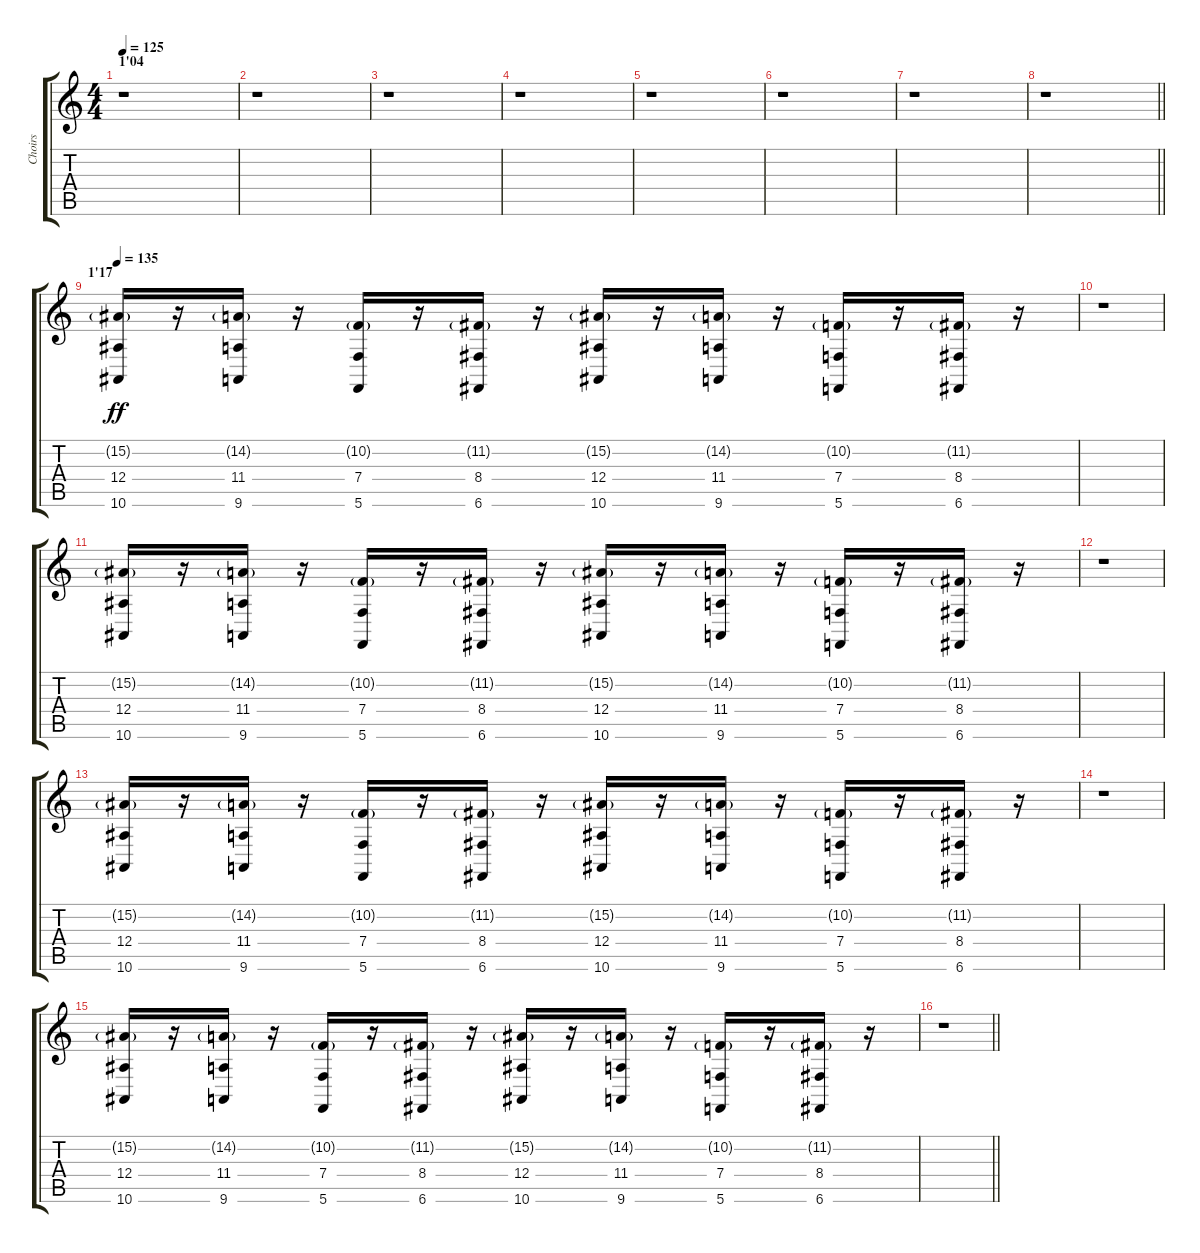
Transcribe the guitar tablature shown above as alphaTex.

\track ("Choirs" "Choirs") {instrument choiraahs}
\staff {score tabs}
\tuning (C4 G3 Eb3 Bb2 F2 C2) {hide}
\ts (4 4)
\section ("" "1'04")
\tempo 125
\clef g2
\ks c
r.1{dy ff} |
r.1 |
r.1 |
r.1 |
r.1 |
r.1 |
r.1 |
\barLineRight lightlight
r.1 |
\section ("" "1'17")
\tempo 135
(15.2{g} 12.4 10.6).16 r.16 (14.2{g} 11.4 9.6).16 r.16 (10.2{g} 7.4 5.6).16 r.16 (11.2{g} 8.4 6.6).16 r.16 (15.2{g} 12.4 10.6).16 r.16 (14.2{g} 11.4 9.6).16 r.16 (10.2{g} 7.4 5.6).16 r.16 (11.2{g} 8.4 6.6).16 r.16 |
r.1 |
(15.2{g} 12.4 10.6).16 r.16 (14.2{g} 11.4 9.6).16 r.16 (10.2{g} 7.4 5.6).16 r.16 (11.2{g} 8.4 6.6).16 r.16 (15.2{g} 12.4 10.6).16 r.16 (14.2{g} 11.4 9.6).16 r.16 (10.2{g} 7.4 5.6).16 r.16 (11.2{g} 8.4 6.6).16 r.16 |
r.1 |
(15.2{g} 12.4 10.6).16 r.16 (14.2{g} 11.4 9.6).16 r.16 (10.2{g} 7.4 5.6).16 r.16 (11.2{g} 8.4 6.6).16 r.16 (15.2{g} 12.4 10.6).16 r.16 (14.2{g} 11.4 9.6).16 r.16 (10.2{g} 7.4 5.6).16 r.16 (11.2{g} 8.4 6.6).16 r.16 |
r.1 |
(15.2{g} 12.4 10.6).16 r.16 (14.2{g} 11.4 9.6).16 r.16 (10.2{g} 7.4 5.6).16 r.16 (11.2{g} 8.4 6.6).16 r.16 (15.2{g} 12.4 10.6).16 r.16 (14.2{g} 11.4 9.6).16 r.16 (10.2{g} 7.4 5.6).16 r.16 (11.2{g} 8.4 6.6).16 r.16 |
\barLineRight lightlight
r.1
